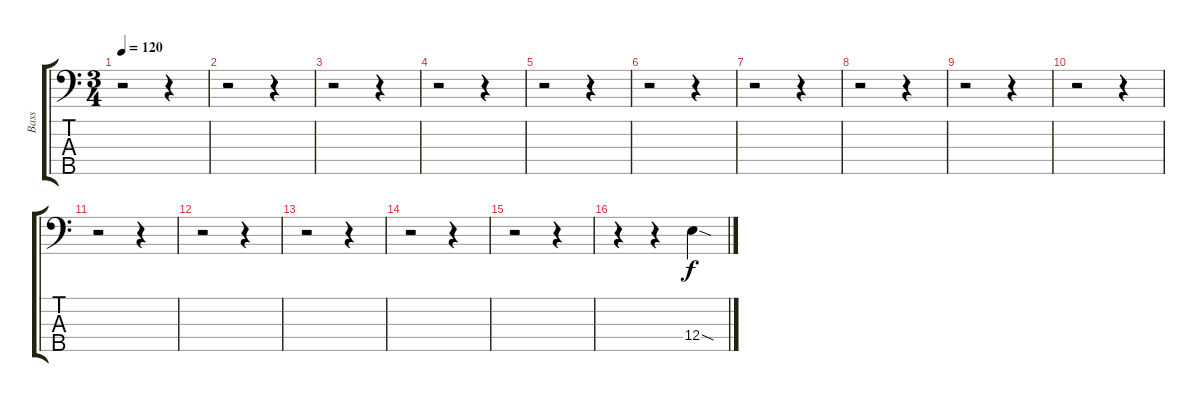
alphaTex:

\track ("Bass" "Bass") {instrument acousticguitarnylon}
\staff {score tabs}
\tuning (G2 D2 A1 E1 B0) {hide}
\ts (3 4)
\tempo 120
\clef f4
\ks c
r.2{dy f} r.4 |
r.2 r.4 |
r.2 r.4 |
r.2 r.4 |
r.2 r.4 |
r.2 r.4 |
r.2 r.4 |
r.2 r.4 |
r.2 r.4 |
r.2 r.4 |
r.2 r.4 |
r.2 r.4 |
r.2 r.4 |
r.2 r.4 |
r.2 r.4 |
r.4 r.4 12.4{sod}.4
